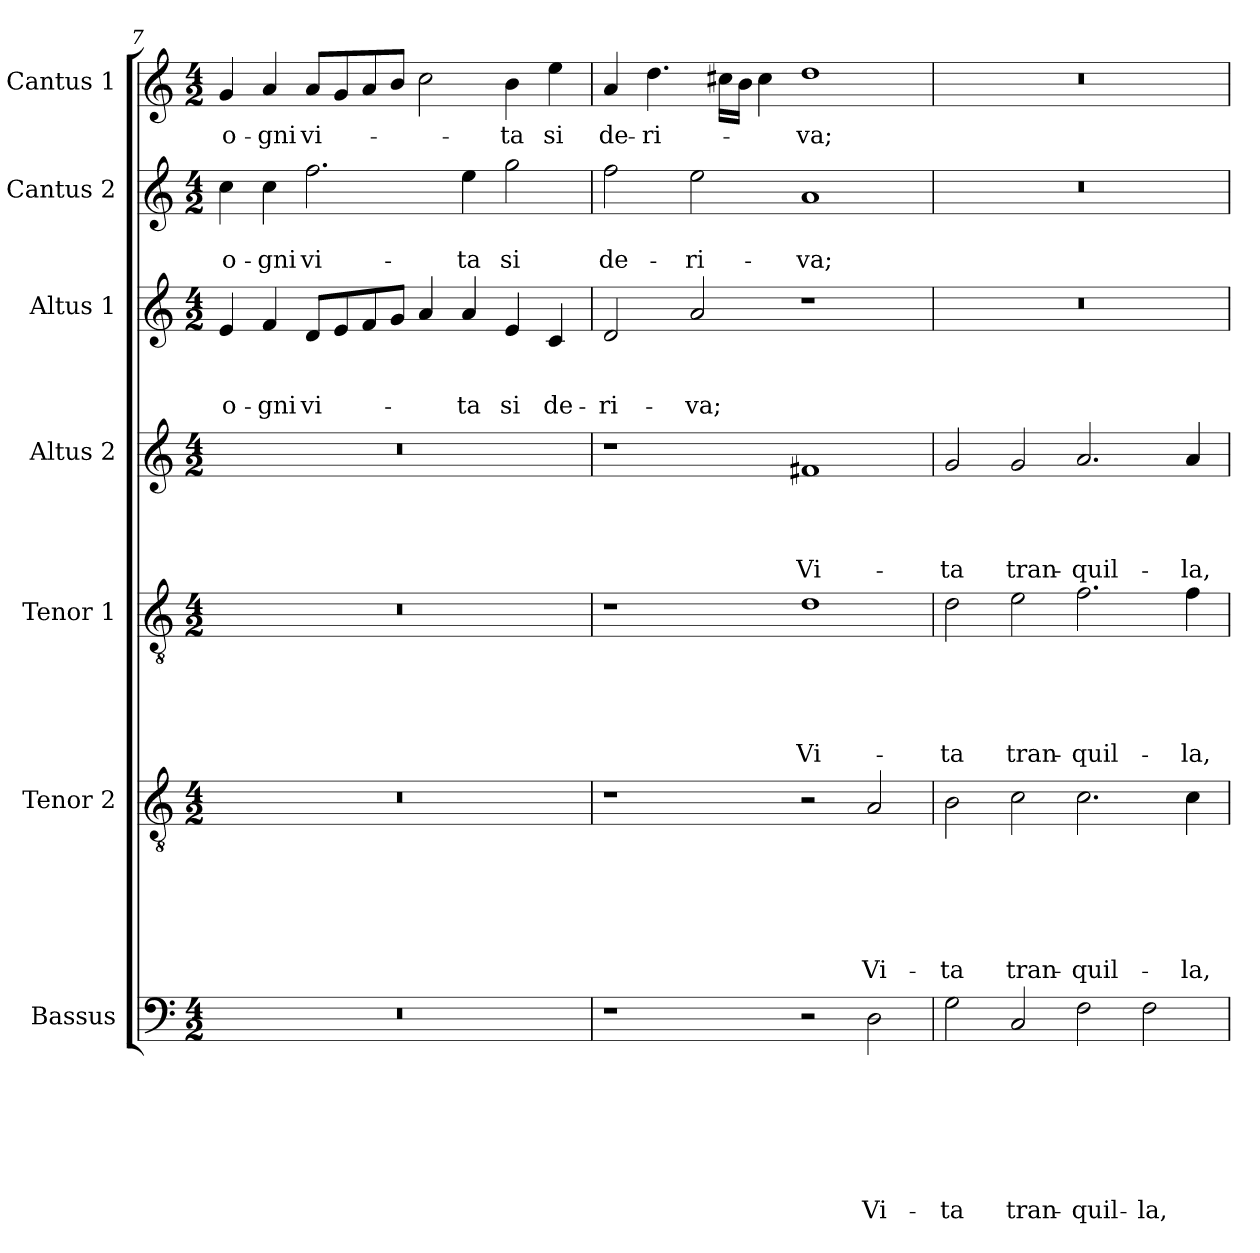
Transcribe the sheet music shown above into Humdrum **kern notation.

**kern	**text	**text	**text	**text	**text	**text	**text	**kern	**text	**text	**text	**text	**text	**text	**kern	**text	**text	**text	**text	**text	**kern	**text	**text	**text	**text	**kern	**text	**text	**text	**kern	**text	**text	**kern	**text
*part7	*part7	*part7	*part7	*part7	*part7	*part7	*part7	*part6	*part6	*part6	*part6	*part6	*part6	*part6	*part5	*part5	*part5	*part5	*part5	*part5	*part4	*part4	*part4	*part4	*part4	*part3	*part3	*part3	*part3	*part2	*part2	*part2	*part1	*part1
*staff7	*staff7	*staff7	*staff7	*staff7	*staff7	*staff7	*staff7	*staff6	*staff6	*staff6	*staff6	*staff6	*staff6	*staff6	*staff5	*staff5	*staff5	*staff5	*staff5	*staff5	*staff4	*staff4	*staff4	*staff4	*staff4	*staff3	*staff3	*staff3	*staff3	*staff2	*staff2	*staff2	*staff1	*staff1
*I"Bassus	*	*	*	*	*	*	*	*I"Tenor 2	*	*	*	*	*	*	*I"Tenor 1	*	*	*	*	*	*I"Altus 2	*	*	*	*	*I"Altus 1	*	*	*	*I"Cantus 2	*	*	*I"Cantus 1	*
*clefF4	*	*	*	*	*	*	*	*clefGv2	*	*	*	*	*	*	*clefGv2	*	*	*	*	*	*clefG2	*	*	*	*	*clefG2	*	*	*	*clefG2	*	*	*clefG2	*
*k[]	*	*	*	*	*	*	*	*k[]	*	*	*	*	*	*	*k[]	*	*	*	*	*	*k[]	*	*	*	*	*k[]	*	*	*	*k[]	*	*	*k[]	*
*a:	*	*	*	*	*	*	*	*a:	*	*	*	*	*	*	*a:	*	*	*	*	*	*a:	*	*	*	*	*a:	*	*	*	*a:	*	*	*a:	*
*M4/2	*	*	*	*	*	*	*	*M4/2	*	*	*	*	*	*	*M4/2	*	*	*	*	*	*M4/2	*	*	*	*	*M4/2	*	*	*	*M4/2	*	*	*M4/2	*
=7	=7	=7	=7	=7	=7	=7	=7	=7	=7	=7	=7	=7	=7	=7	=7	=7	=7	=7	=7	=7	=7	=7	=7	=7	=7	=7	=7	=7	=7	=7	=7	=7	=7	=7
!	!	!	!	!	!	!	!	!	!	!	!	!	!	!	!	!	!	!	!	!	!	!	!	!	!	!	!	!	!LO:LY:b	!	!	!LO:LY:b	!	!LO:LY:b
0r	.	.	.	.	.	.	.	0r	.	.	.	.	.	.	0r	.	.	.	.	.	0r	.	.	.	.	4e/	.	.	o-	4cc\	.	o-	4g/	o-
!	!	!	!	!	!	!	!	!	!	!	!	!	!	!	!	!	!	!	!	!	!	!	!	!	!	!	!	!	!LO:LY:b	!	!	!LO:LY:b	!	!LO:LY:b
.	.	.	.	.	.	.	.	.	.	.	.	.	.	.	.	.	.	.	.	.	.	.	.	.	.	4f/	.	.	-gni	4cc\	.	-gni	4a/	-gni
!	!	!	!	!	!	!	!	!	!	!	!	!	!	!	!	!	!	!	!	!	!	!	!	!	!	!	!	!	!LO:LY:b	!	!	!LO:LY:b	!	!LO:LY:b
.	.	.	.	.	.	.	.	.	.	.	.	.	.	.	.	.	.	.	.	.	.	.	.	.	.	8d/L	.	.	vi-	2.ff\	.	vi-	8a/L	vi-
.	.	.	.	.	.	.	.	.	.	.	.	.	.	.	.	.	.	.	.	.	.	.	.	.	.	8e/	.	.	.	.	.	.	8g/	.
.	.	.	.	.	.	.	.	.	.	.	.	.	.	.	.	.	.	.	.	.	.	.	.	.	.	8f/	.	.	.	.	.	.	8a/	.
.	.	.	.	.	.	.	.	.	.	.	.	.	.	.	.	.	.	.	.	.	.	.	.	.	.	8g/J	.	.	.	.	.	.	8b/J	.
.	.	.	.	.	.	.	.	.	.	.	.	.	.	.	.	.	.	.	.	.	.	.	.	.	.	4a/	.	.	.	.	.	.	2cc\	.
!	!	!	!	!	!	!	!	!	!	!	!	!	!	!	!	!	!	!	!	!	!	!	!	!	!	!	!	!	!LO:LY:b	!	!	!LO:LY:b	!	!
.	.	.	.	.	.	.	.	.	.	.	.	.	.	.	.	.	.	.	.	.	.	.	.	.	.	4a/	.	.	-ta	4ee\	.	-ta	.	.
!	!	!	!	!	!	!	!	!	!	!	!	!	!	!	!	!	!	!	!	!	!	!	!	!	!	!	!	!	!LO:LY:b	!	!	!LO:LY:b	!	!LO:LY:b
.	.	.	.	.	.	.	.	.	.	.	.	.	.	.	.	.	.	.	.	.	.	.	.	.	.	4e/	.	.	si	2gg\	.	si	4b\	-ta
!	!	!	!	!	!	!	!	!	!	!	!	!	!	!	!	!	!	!	!	!	!	!	!	!	!	!	!	!	!LO:LY:b	!	!	!	!	!LO:LY:b
.	.	.	.	.	.	.	.	.	.	.	.	.	.	.	.	.	.	.	.	.	.	.	.	.	.	4c/	.	.	de-	.	.	.	4ee\	si
=8	=8	=8	=8	=8	=8	=8	=8	=8	=8	=8	=8	=8	=8	=8	=8	=8	=8	=8	=8	=8	=8	=8	=8	=8	=8	=8	=8	=8	=8	=8	=8	=8	=8	=8
!	!	!	!	!	!	!	!	!	!	!	!	!	!	!	!	!	!	!	!	!	!	!	!	!	!	!	!	!	!LO:LY:b	!	!	!LO:LY:b	!	!LO:LY:b
1r	.	.	.	.	.	.	.	1r	.	.	.	.	.	.	1r	.	.	.	.	.	1r	.	.	.	.	2d/	.	.	-ri-	2ff\	.	de-	4a/	de-
!	!	!	!	!	!	!	!	!	!	!	!	!	!	!	!	!	!	!	!	!	!	!	!	!	!	!	!	!	!	!	!	!	!	!LO:LY:b
.	.	.	.	.	.	.	.	.	.	.	.	.	.	.	.	.	.	.	.	.	.	.	.	.	.	.	.	.	.	.	.	.	4.dd\	-ri-
!	!	!	!	!	!	!	!	!	!	!	!	!	!	!	!	!	!	!	!	!	!	!	!	!	!	!	!	!	!LO:LY:b	!	!	!LO:LY:b	!	!
.	.	.	.	.	.	.	.	.	.	.	.	.	.	.	.	.	.	.	.	.	.	.	.	.	.	2a/	.	.	-va;	2ee\	.	-ri-	.	.
.	.	.	.	.	.	.	.	.	.	.	.	.	.	.	.	.	.	.	.	.	.	.	.	.	.	.	.	.	.	.	.	.	16cc#X\LL	.
.	.	.	.	.	.	.	.	.	.	.	.	.	.	.	.	.	.	.	.	.	.	.	.	.	.	.	.	.	.	.	.	.	16b\JJ	.
.	.	.	.	.	.	.	.	.	.	.	.	.	.	.	.	.	.	.	.	.	.	.	.	.	.	.	.	.	.	.	.	.	4cc#\	.
!	!	!	!	!	!	!	!	!	!	!	!	!	!	!	!	!	!	!	!	!LO:LY:b	!	!	!	!	!LO:LY:b	!	!	!	!	!	!	!LO:LY:b	!	!LO:LY:b
2r	.	.	.	.	.	.	.	2r	.	.	.	.	.	.	1d	.	.	.	.	Vi-	1f#X	.	.	.	Vi-	1r	.	.	.	1a	.	-va;	1dd	-va;
!	!	!	!	!	!	!	!LO:LY:b	!	!	!	!	!	!	!LO:LY:b	!	!	!	!	!	!	!	!	!	!	!	!	!	!	!	!	!	!	!	!
2D\	.	.	.	.	.	.	Vi-	2A/	.	.	.	.	.	Vi-	.	.	.	.	.	.	.	.	.	.	.	.	.	.	.	.	.	.	.	.
!!LO:PB:g=z
=9	=9	=9	=9	=9	=9	=9	=9	=9	=9	=9	=9	=9	=9	=9	=9	=9	=9	=9	=9	=9	=9	=9	=9	=9	=9	=9	=9	=9	=9	=9	=9	=9	=9	=9
!	!	!	!	!	!	!	!LO:LY:b	!	!	!	!	!	!	!LO:LY:b	!	!	!	!	!	!LO:LY:b	!	!	!	!	!LO:LY:b	!	!	!	!	!	!	!	!	!
2G\	.	.	.	.	.	.	-ta	2B\	.	.	.	.	.	-ta	2d\	.	.	.	.	-ta	2g/	.	.	.	-ta	0r	.	.	.	0r	.	.	0r	.
!	!	!	!	!	!	!	!LO:LY:b	!	!	!	!	!	!	!LO:LY:b	!	!	!	!	!	!LO:LY:b	!	!	!	!	!LO:LY:b	!	!	!	!	!	!	!	!	!
2C/	.	.	.	.	.	.	tran-	2c\	.	.	.	.	.	tran-	2e\	.	.	.	.	tran-	2g/	.	.	.	tran-	.	.	.	.	.	.	.	.	.
!	!	!	!	!	!	!	!LO:LY:b	!	!	!	!	!	!	!LO:LY:b	!	!	!	!	!	!LO:LY:b	!	!	!	!	!LO:LY:b	!	!	!	!	!	!	!	!	!
2F\	.	.	.	.	.	.	-quil-	2.c\	.	.	.	.	.	-quil-	2.f\	.	.	.	.	-quil-	2.a/	.	.	.	-quil-	.	.	.	.	.	.	.	.	.
!	!	!	!	!	!	!	!LO:LY:b	!	!	!	!	!	!	!	!	!	!	!	!	!	!	!	!	!	!	!	!	!	!	!	!	!	!	!
2F\	.	.	.	.	.	.	-la,	.	.	.	.	.	.	.	.	.	.	.	.	.	.	.	.	.	.	.	.	.	.	.	.	.	.	.
!	!	!	!	!	!	!	!	!	!	!	!	!	!	!LO:LY:b	!	!	!	!	!	!LO:LY:b	!	!	!	!	!LO:LY:b	!	!	!	!	!	!	!	!	!
.	.	.	.	.	.	.	.	4c\	.	.	.	.	.	-la,	4f\	.	.	.	.	-la,	4a/	.	.	.	-la,	.	.	.	.	.	.	.	.	.
=	=	=	=	=	=	=	=	=	=	=	=	=	=	=	=	=	=	=	=	=	=	=	=	=	=	=	=	=	=	=	=	=	=	=
*-	*-	*-	*-	*-	*-	*-	*-	*-	*-	*-	*-	*-	*-	*-	*-	*-	*-	*-	*-	*-	*-	*-	*-	*-	*-	*-	*-	*-	*-	*-	*-	*-	*-	*-
